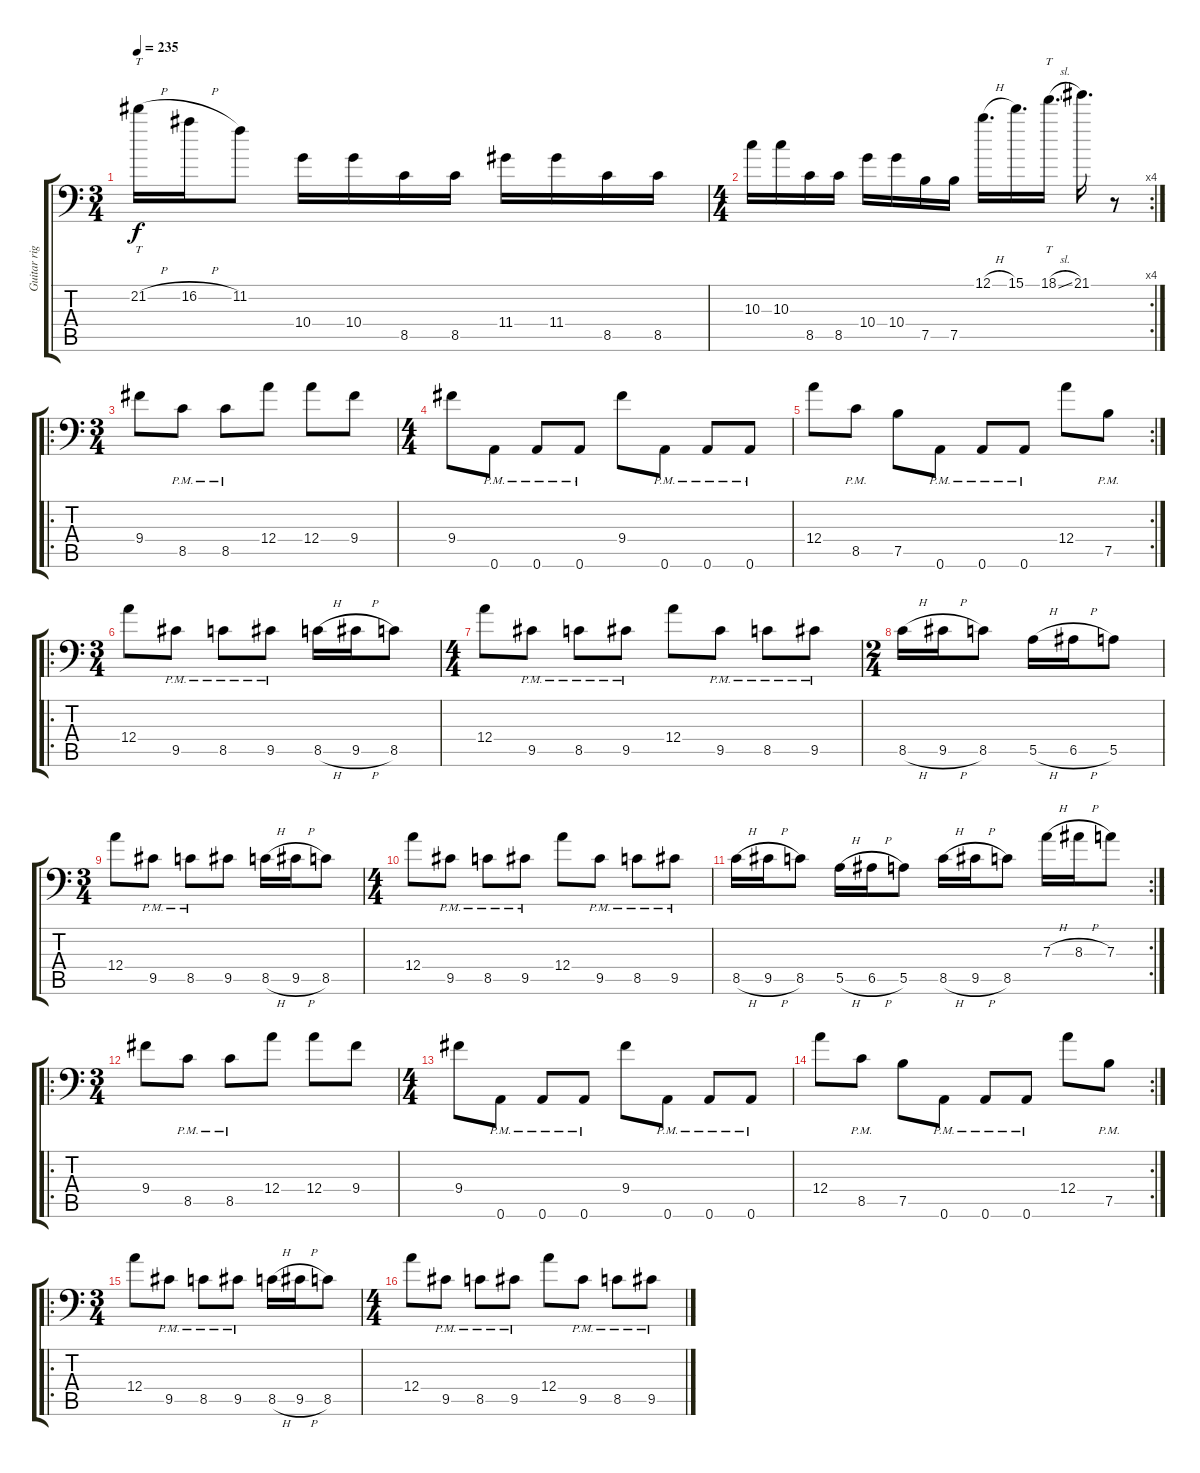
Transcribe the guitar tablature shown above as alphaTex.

\track ("Guitar right channel" "Guitar rig") {instrument distortionguitar}
\staff {score tabs}
\tuning (B3 Gb3 D3 A2 E2 A1) {hide}
\ts (3 4)
\tempo 235
\clef f4
\ks c
21.2{h}.16{tt dy f} 16.2{h}.16 11.2.8 10.4.16 10.4.16 8.5.16 8.5.16 11.4.16 11.4.16 8.5.16 8.5.16 |
\rc 4
\ts (4 4)
10.3.16 10.3.16 8.5.16 8.5.16 10.4.16 10.4.16 7.5.16 7.5.16 12.1{h}.16{d} 15.1.16{d} 18.1{sl}.16{tt d} 21.1.16{d} r.8 |
\ro
\ts (3 4)
9.4.8 8.5{pm}.8 8.5{pm}.8 12.4.8 12.4.8 9.4.8 |
\ts (4 4)
9.4.8 0.6{pm}.8 0.6{pm}.8 0.6{pm}.8 9.4.8 0.6{pm}.8 0.6{pm}.8 0.6{pm}.8 |
\rc 2
12.4.8 8.5{pm}.8 7.5.8 0.6{pm}.8 0.6{pm}.8 0.6{pm}.8 12.4.8 7.5{pm}.8 |
\ro
\ts (3 4)
12.4.8 9.5{pm}.8 8.5{pm}.8 9.5{pm}.8 8.5{h}.16 9.5{h}.16 8.5.8 |
\ts (4 4)
12.4.8 9.5{pm}.8 8.5{pm}.8 9.5{pm}.8 12.4.8 9.5{pm}.8 8.5{pm}.8 9.5{pm}.8 |
\ts (2 4)
8.5{h}.16 9.5{h}.16 8.5.8 5.5{h}.16 6.5{h}.16 5.5.8 |
\ts (3 4)
12.4.8 9.5{pm}.8 8.5{pm}.8 9.5.8 8.5{h}.16 9.5{h}.16 8.5.8 |
\ts (4 4)
12.4.8 9.5{pm}.8 8.5{pm}.8 9.5{pm}.8 12.4.8 9.5{pm}.8 8.5{pm}.8 9.5{pm}.8 |
\rc 2
8.5{h}.16 9.5{h}.16 8.5.8 5.5{h}.16 6.5{h}.16 5.5.8 8.5{h}.16 9.5{h}.16 8.5.8 7.3{h}.16 8.3{h}.16 7.3.8 |
\ro
\ts (3 4)
9.4.8 8.5{pm}.8 8.5{pm}.8 12.4.8 12.4.8 9.4.8 |
\ts (4 4)
9.4.8 0.6{pm}.8 0.6{pm}.8 0.6{pm}.8 9.4.8 0.6{pm}.8 0.6{pm}.8 0.6{pm}.8 |
\rc 2
12.4.8 8.5{pm}.8 7.5.8 0.6{pm}.8 0.6{pm}.8 0.6{pm}.8 12.4.8 7.5{pm}.8 |
\ro
\ts (3 4)
12.4.8 9.5{pm}.8 8.5{pm}.8 9.5{pm}.8 8.5{h}.16 9.5{h}.16 8.5.8 |
\ts (4 4)
12.4.8 9.5{pm}.8 8.5{pm}.8 9.5{pm}.8 12.4.8 9.5{pm}.8 8.5{pm}.8 9.5{pm}.8
